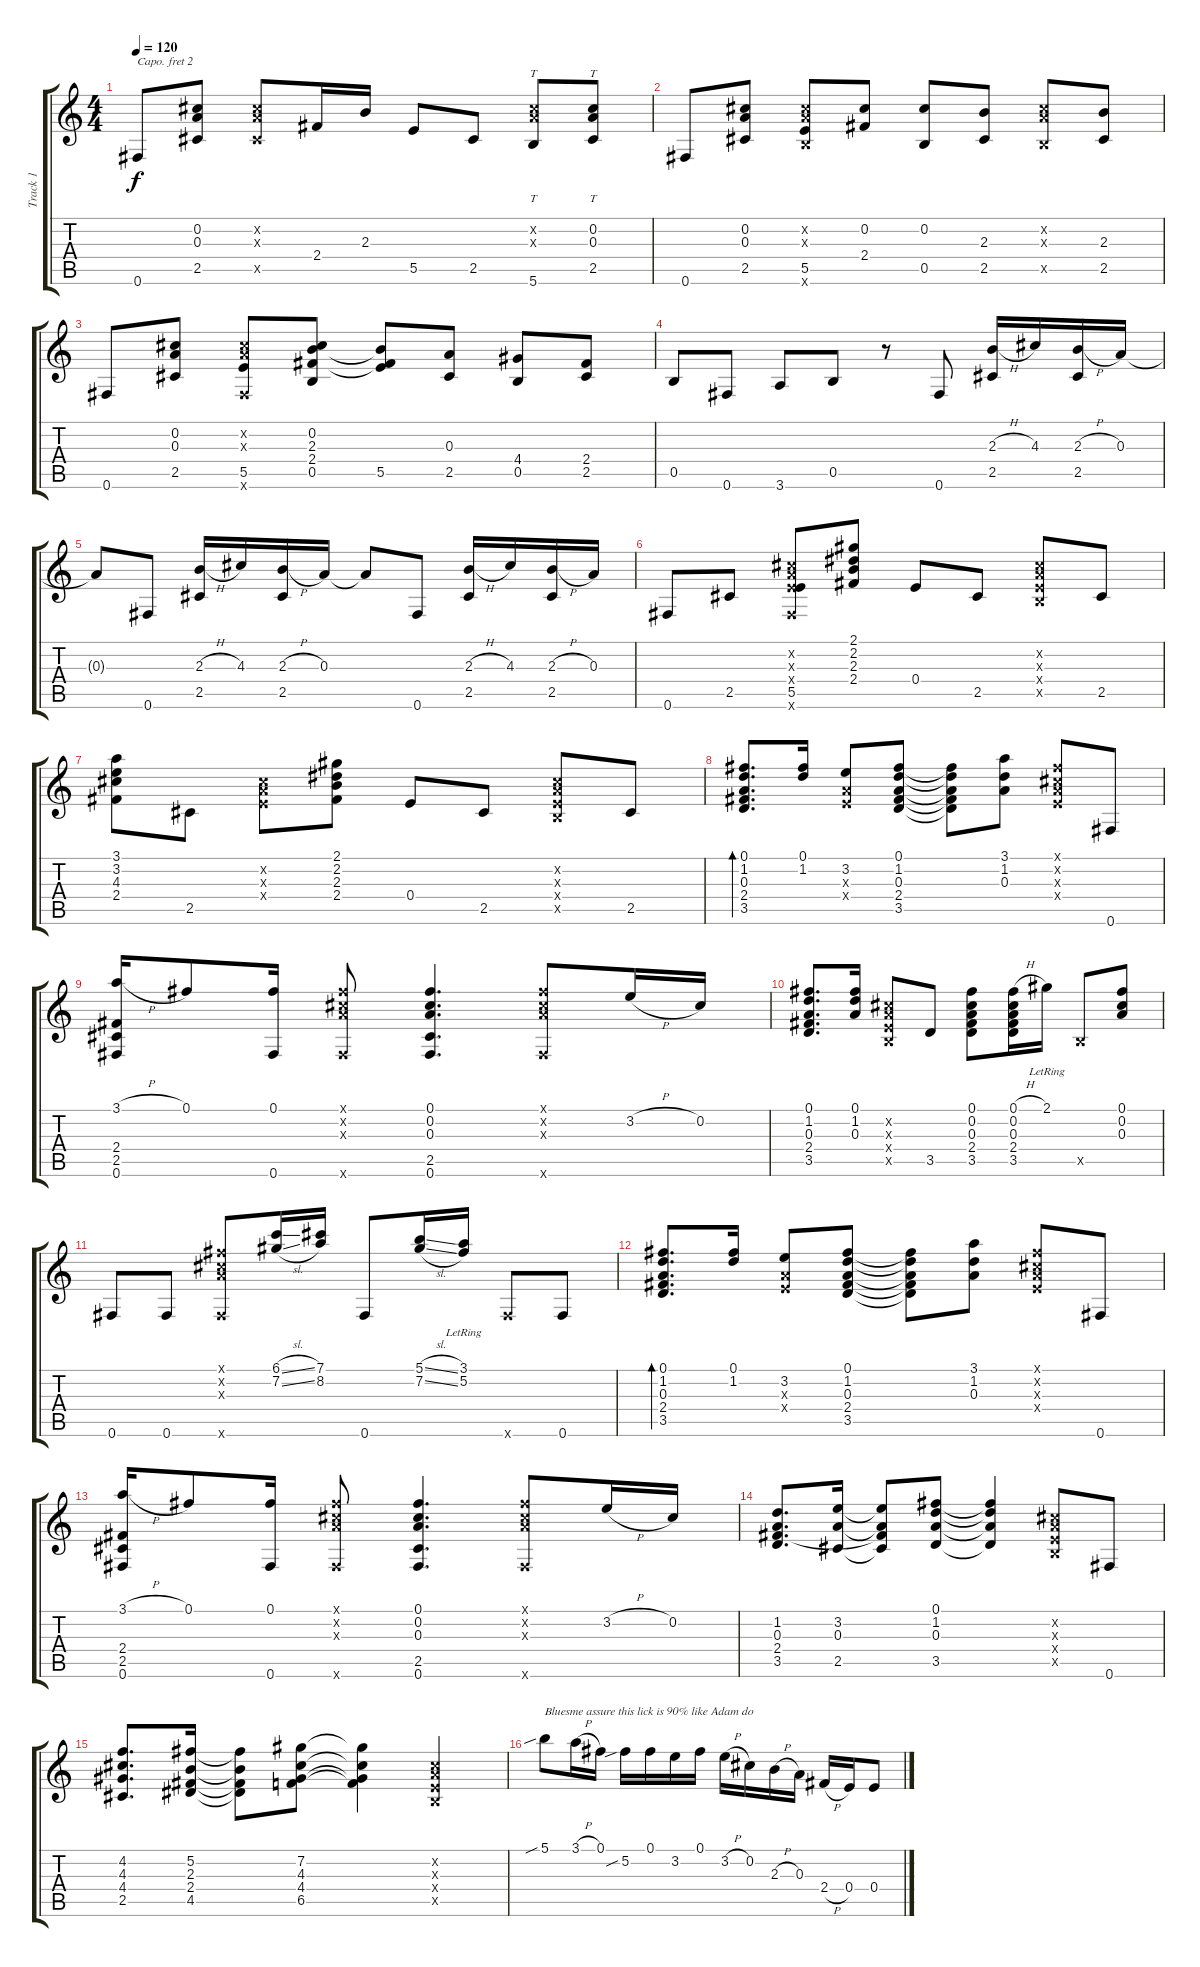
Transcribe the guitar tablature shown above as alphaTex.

\track ("Track 1" "Track 1") {instrument acousticguitarsteel}
\staff {score tabs}
\capo 2
\tuning (E4 B3 G3 D3 A2 E2) {hide}
\ts (4 4)
\tempo 120
\clef g2
\ks c
0.6.8{dy f} (0.2 0.3 2.5).8 (0.2{x} 0.3{x} 2.5{x}).8 2.4.16 2.3.16 5.5.8 2.5.8 (0.2{x} 0.3{x} 5.6).8{tt} (0.2 0.3 2.5).8{tt} |
0.6.8 (0.2 0.3 2.5).8 (0.2{x} 0.3{x} 5.5 5.6{x}).8 (0.2 2.4).8 (0.2 0.5).8 (2.3 2.5).8 (0.2{x} 0.3{x} 0.5{x}).8 (2.3 2.5).8 |
0.6.8 (0.2 0.3 2.5).8 (0.2{x} 0.3{x} 5.5 0.6{x}).8 (0.2 2.3 2.4 0.5).8 (2.3{t} 2.4{t} 5.5).8 (0.3 2.5).8 (4.4 0.5).8 (2.4 2.5).8 |
0.5.8 0.6.8 3.6.8 0.5.8 r.8 0.6.8 (2.3{h} 2.5).16 4.3.16 (2.3{h} 2.5).16 0.3.16 |
0.3{t}.8 0.6.8 (2.3{h} 2.5).16 4.3.16 (2.3{h} 2.5).16 0.3.16 0.3{t}.8 0.6.8 (2.3{h} 2.5).16 4.3.16 (2.3{h} 2.5).16 0.3.16 |
0.6.8 2.5.8 (0.2{x} 0.3{x} 0.4{x} 5.5 0.6{x}).8 (2.1 2.2 2.3 2.4).8 0.4.8 2.5.8 (0.2{x} 0.3{x} 0.4{x} 0.5{x}).8 2.5.8 |
(3.1 3.2 4.3 2.4).8 2.5.8 (0.2{x} 0.3{x} 0.4{x}).8 (2.1 2.2 2.3 2.4).8 0.4.8 2.5.8 (0.2{x} 0.3{x} 0.4{x} 0.5{x}).8 2.5.8 |
(0.1 1.2 0.3 2.4 3.5).8{d bd 120} (0.1 1.2).16 (3.2 0.3{x} 0.4{x}).8 (0.1 1.2 0.3 2.4 3.5).8 (0.1{t} 1.2{t} 0.3{t} 2.4{t} 3.5{t}).8 (3.1 1.2 0.3).8 (0.1{x} 0.2{x} 0.3{x} 0.4{x}).8 0.6.8 |
(3.1{h} 2.4 2.5 0.6).16 0.1.8 (0.1 0.6).16 (0.1{x} 0.2{x} 0.3{x} 0.6{x}).8 (0.1 0.2 0.3 2.5 0.6).4{d} (0.1{x} 0.2{x} 0.3{x} 0.6{x}).8 3.2{h}.16 0.2.16 |
(0.1 1.2 0.3 2.4 3.5).8{d} (0.1 1.2 0.3).16 (0.2{x} 0.3{x} 0.4{x} 0.5{x}).8 3.5.8 (0.1 0.2 0.3 2.4 3.5).8 (0.1{h} 0.2 0.3 2.4 3.5).16 2.1{lr}.16 0.5{x}.8 (0.1 0.2 0.3).8 |
0.6.8 0.6.8 (0.1{x} 0.2{x} 0.3{x} 0.6{x}).8 (6.1{sl} 7.2{sl}).16 (7.1 8.2).16 0.6.8 (5.1{sl} 7.2{sl}).16 (3.1{lr} 5.2{lr}).16 0.6{x}.8 0.6.8 |
(0.1 1.2 0.3 2.4 3.5).8{d bd 120} (0.1 1.2).16 (3.2 0.3{x} 0.4{x}).8 (0.1 1.2 0.3 2.4 3.5).8 (0.1{t} 1.2{t} 0.3{t} 2.4{t} 3.5{t}).8 (3.1 1.2 0.3).8 (0.1{x} 0.2{x} 0.3{x} 0.4{x}).8 0.6.8 |
(3.1{h} 2.4 2.5 0.6).16 0.1.8 (0.1 0.6).16 (0.1{x} 0.2{x} 0.3{x} 0.6{x}).8 (0.1 0.2 0.3 2.5 0.6).4{d} (0.1{x} 0.2{x} 0.3{x} 0.6{x}).8 3.2{h}.16 0.2.16 |
(1.2 0.3 2.4 3.5).8{d} (3.2 0.3 2.5).16 (3.2{t} 0.3{t} 2.4{t} 2.5{t}).8 (0.1 1.2 0.3 3.5).8 (0.1{t} 1.2{t} 0.3{t} 3.5{t}).4 (0.2{x} 0.3{x} 0.4{x} 0.5{x}).8 0.6.8 |
(4.2 4.3 4.4 2.5).8{d} (5.2 2.3 2.4 4.5).16 (5.2{t} 2.3{t} 2.4{t} 4.5{t}).8 (7.2 4.3 4.4 6.5).8 (7.2{t} 4.3{t} 4.4{t} 6.5{t}).4 (0.2{x} 0.3{x} 0.4{x} 0.5{x}).4 |
5.1{sib}.8{txt "Bluesme assure this lick is 90% like Adam do"} 3.1{h}.16 0.1.16 5.2{sib}.16 0.1.16 3.2.16 0.1.16 3.2{h}.16 0.2.16 2.3{h}.16 0.3.16 2.4{h}.16 0.4.16 0.4.8
